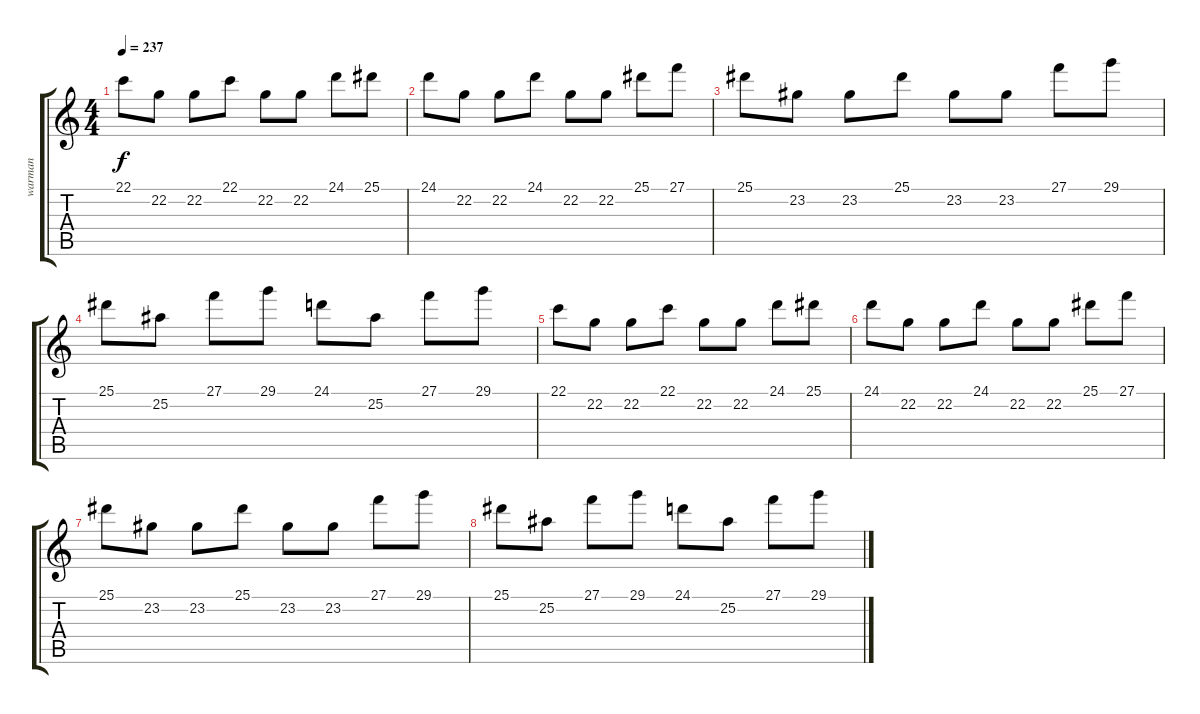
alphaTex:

\track ("warman" "warman") {instrument lead2sawtooth}
\staff {score tabs}
\tuning (D4 A3 F3 C3 G2 C2) {hide}
\ts (4 4)
\tempo 237
\clef g2
\ks c
22.1.8{dy f} 22.2.8 22.2.8 22.1.8 22.2.8{txt ""} 22.2.8 24.1.8 25.1.8 |
24.1.8 22.2.8 22.2.8 24.1.8 22.2.8 22.2.8 25.1.8 27.1.8 |
25.1.8 23.2.8 23.2.8 25.1.8 23.2.8 23.2.8 27.1.8 29.1.8 |
25.1.8 25.2.8 27.1.8 29.1.8 24.1.8 25.2.8 27.1.8 29.1.8 |
22.1.8 22.2.8 22.2.8 22.1.8 22.2.8 22.2.8 24.1.8 25.1.8 |
24.1.8 22.2.8 22.2.8 24.1.8 22.2.8 22.2.8 25.1.8 27.1.8 |
25.1.8 23.2.8 23.2.8 25.1.8 23.2.8 23.2.8 27.1.8 29.1.8 |
25.1.8 25.2.8 27.1.8 29.1.8 24.1.8 25.2.8 27.1.8 29.1.8
